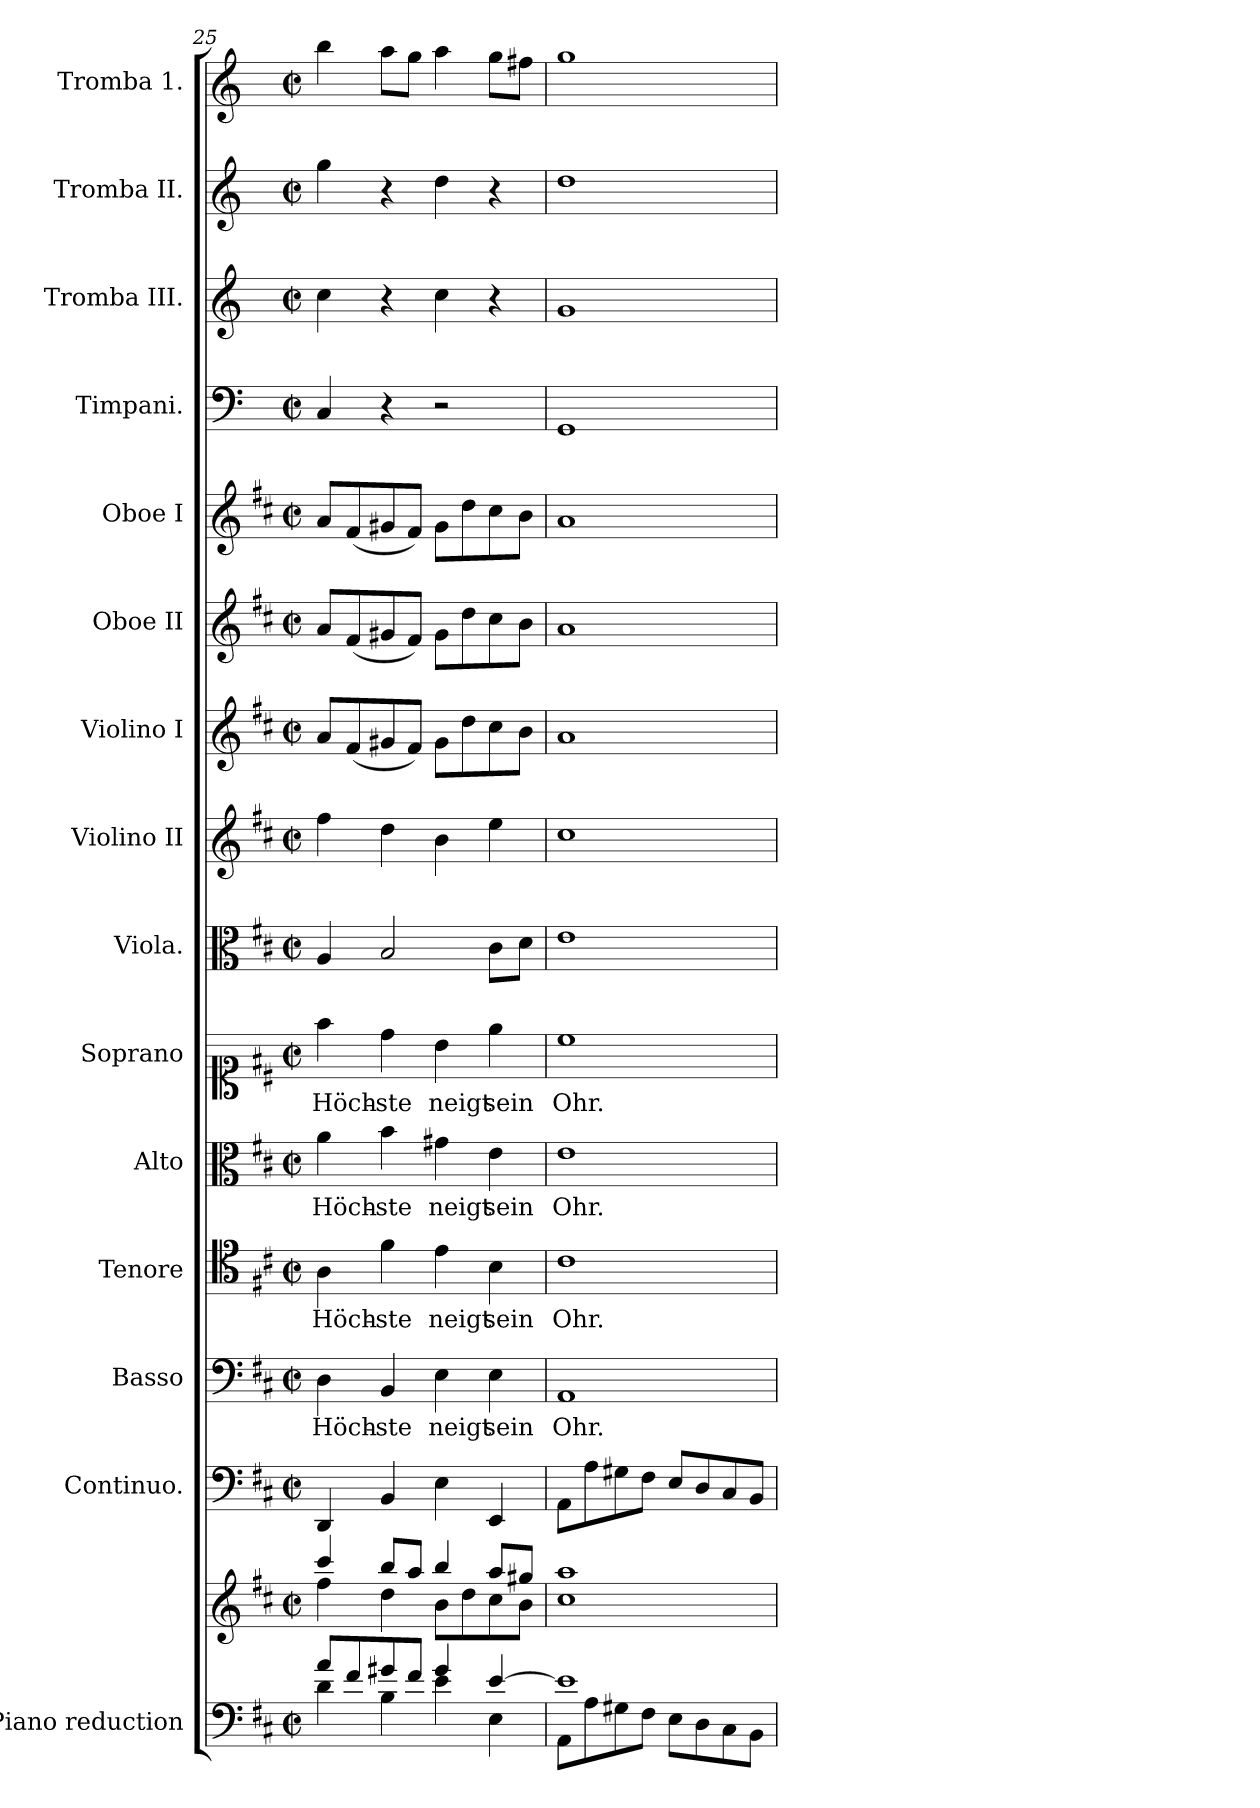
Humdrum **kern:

**kern	**kern	**kern	**kern	**text	**kern	**text	**kern	**text	**kern	**text	**kern	**kern	**kern	**kern	**kern	**kern	**kern	**kern	**kern
*part15	*part15	*part14	*part13	*part13	*part12	*part12	*part11	*part11	*part10	*part10	*part9	*part8	*part7	*part6	*part5	*part4	*part3	*part2	*part1
*staff16	*staff15	*staff14	*staff13	*staff13	*staff12	*staff12	*staff11	*staff11	*staff10	*staff10	*staff9	*staff8	*staff7	*staff6	*staff5	*staff4	*staff3	*staff2	*staff1
*I"Piano reduction	*	*I"Continuo.	*I"Basso	*	*I"Tenore	*	*I"Alto	*	*I"Soprano	*	*I"Viola.	*I"Violino II	*I"Violino I	*I"Oboe II	*I"Oboe I	*I"Timpani.	*I"Tromba III.	*I"Tromba II.	*I"Tromba 1.
*I'Pno	*	*	*	*	*	*	*	*	*	*	*I'Vla	*	*I'Vln	*I'Ob	*I'Ob	*I'Timp	*	*	*
!!LO:PB:g=z
*clefF4	*clefG2	*clefF4	*clefF4	*	*clefC4	*	*clefC3	*	*clefC1	*	*clefC3	*clefG2	*clefG2	*clefG2	*clefG2	*clefF4	*clefG2	*clefG2	*clefG2
*	*	*	*	*	*	*	*	*	*	*	*	*	*	*	*	*ITrd-1c-2	*ITrd-1c-2	*ITrd-1c-2	*ITrd-1c-2
*k[f#c#]	*k[f#c#]	*k[f#c#]	*k[f#c#]	*	*k[f#c#]	*	*k[f#c#]	*	*k[f#c#]	*	*k[f#c#]	*k[f#c#]	*k[f#c#]	*k[f#c#]	*k[f#c#]	*k[f#c#]	*k[f#c#]	*k[f#c#]	*k[f#c#]
*M2/2	*M2/2	*M2/2	*M2/2	*	*M2/2	*	*M2/2	*	*M2/2	*	*M2/2	*M2/2	*M2/2	*M2/2	*M2/2	*M2/2	*M2/2	*M2/2	*M2/2
*met(c|)	*met(c|)	*met(c|)	*met(c|)	*	*met(c|)	*	*met(c|)	*	*met(c|)	*	*met(c|)	*met(c|)	*met(c|)	*met(c|)	*met(c|)	*met(c|)	*met(c|)	*met(c|)	*met(c|)
=25	=25	=25	=25	=25	=25	=25	=25	=25	=25	=25	=25	=25	=25	=25	=25	=25	=25	=25	=25
*^	*^	*	*	*	*	*	*	*	*	*	*	*	*	*	*	*	*	*	*
!	!	!	!	!	!	!LO:LY:b	!	!LO:LY:b	!	!LO:LY:b	!	!LO:LY:b	!	!	!	!	!	!	!	!	!
8a/L	4d\	4ccc#/	4ff#\	4DD/	4D\	Höch-	4A\	Höch-	4a\	Höch-	4ff#\	Höch-	4A/	4ff#\	8a/L	8a/L	8a/L	4D/	4dd\	4aa\	4ccc#\
8f#/	.	.	.	.	.	.	.	.	.	.	.	.	.	.	(<8f#/	(<8f#/	(<8f#/	.	.	.	.
!	!	!	!	!	!	!LO:LY:b	!	!LO:LY:b	!	!LO:LY:b	!	!LO:LY:b	!	!	!	!	!	!	!	!	!
8g#X/	4B\	8bb/L	4dd\	4BB/	4BB/	-ste	4f#\	-ste	4b\	-ste	4dd\	-ste	2B/	4dd\	8g#X/	8g#X/	8g#X/	4r	4r	4r	8bb\L
8f#/J	.	8aa/J	.	.	.	.	.	.	.	.	.	.	.	.	8f#/J)	8f#/J)	8f#/J)	.	.	.	8aa\J
!	!	!	!	!	!	!LO:LY:b	!	!LO:LY:b	!	!LO:LY:b	!	!LO:LY:b	!	!	!	!	!	!	!	!	!
4g#/	4e\	4bb/	8b\L	4E\	4E\	neigt	4e\	neigt	4g#X\	neigt	4b\	neigt	.	4b\	8g#\L	8g#\L	8g#\L	2r	4dd\	4ee\	4bb\
.	.	.	8dd\	.	.	.	.	.	.	.	.	.	.	.	8dd\	8dd\	8dd\	.	.	.	.
!	!	!	!	!	!	!LO:LY:b	!	!LO:LY:b	!	!LO:LY:b	!	!LO:LY:b	!	!	!	!	!	!	!	!	!
[4e/	4E\	8aa/L	8cc#\	4EE/	4E\	sein	4B\	sein	4e\	sein	4ee\	sein	8c#\L	4ee\	8cc#\	8cc#\	8cc#\	.	4r	4r	8aa\L
.	.	8gg#X/J	8b\J	.	.	.	.	.	.	.	.	.	8d\J	.	8b\J	8b\J	8b\J	.	.	.	8gg#X\J
=26	=26	=26	=26	=26	=26	=26	=26	=26	=26	=26	=26	=26	=26	=26	=26	=26	=26	=26	=26	=26	=26
!	!	!	!	!	!	!LO:LY:b	!	!LO:LY:b	!	!LO:LY:b	!	!LO:LY:b	!	!	!	!	!	!	!	!	!
*	*	*v	*v	*	*	*	*	*	*	*	*	*	*	*	*	*	*	*	*	*	*
1e]	8AA\L	1cc# 1aa	8AA\L	1AA	Ohr.	1c#	Ohr.	1e	Ohr.	1cc#	Ohr.	1e	1cc#	1a	1a	1a	1AA	1a	1ee	1aa
.	8A\	.	8A\	.	.	.	.	.	.	.	.	.	.	.	.	.	.	.	.	.
.	8G#X\	.	8G#X\	.	.	.	.	.	.	.	.	.	.	.	.	.	.	.	.	.
.	8F#\J	.	8F#\J	.	.	.	.	.	.	.	.	.	.	.	.	.	.	.	.	.
.	8E\L	.	8E/L	.	.	.	.	.	.	.	.	.	.	.	.	.	.	.	.	.
.	8D\	.	8D/	.	.	.	.	.	.	.	.	.	.	.	.	.	.	.	.	.
.	8C#\	.	8C#/	.	.	.	.	.	.	.	.	.	.	.	.	.	.	.	.	.
.	8BB\J	.	8BB/J	.	.	.	.	.	.	.	.	.	.	.	.	.	.	.	.	.
*v	*v	*	*	*	*	*	*	*	*	*	*	*	*	*	*	*	*	*	*	*
=	=	=	=	=	=	=	=	=	=	=	=	=	=	=	=	=	=	=	=
*-	*-	*-	*-	*-	*-	*-	*-	*-	*-	*-	*-	*-	*-	*-	*-	*-	*-	*-	*-
